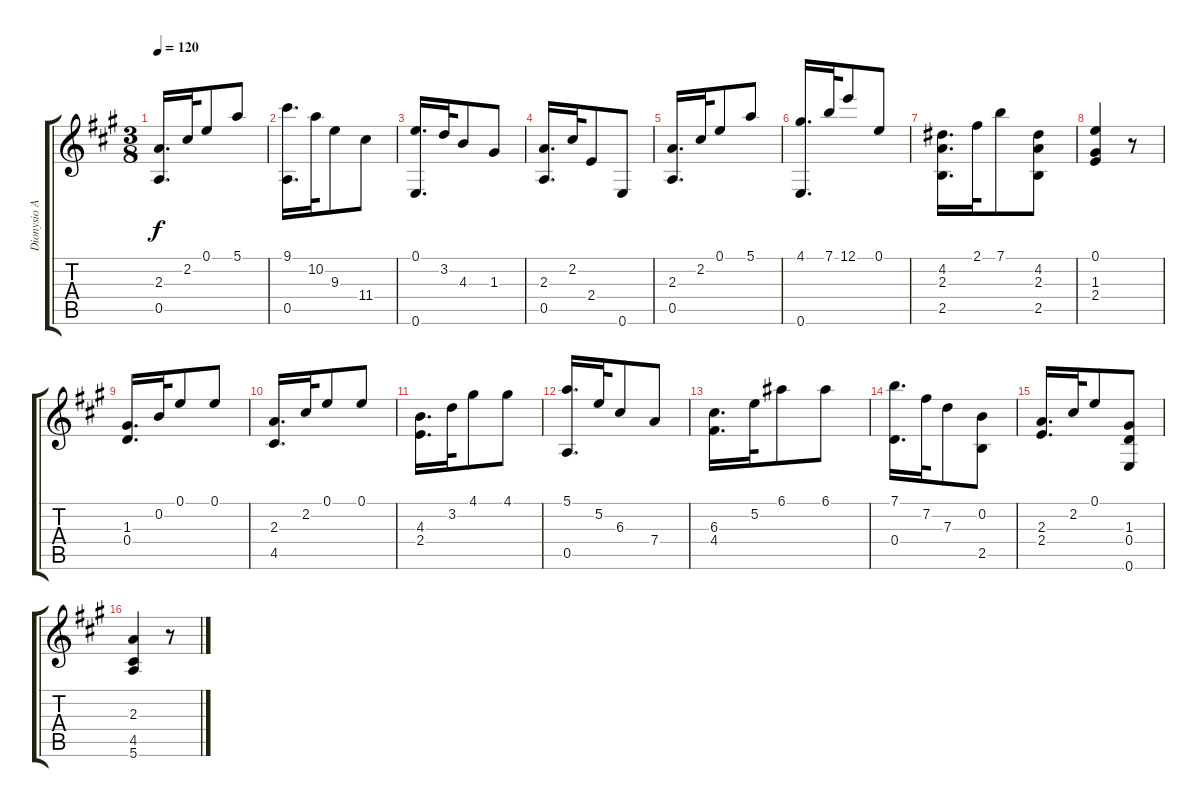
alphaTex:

\track ("Dionysio Aguado" "Dionysio A") {instrument acousticguitarnylon}
\staff {score tabs}
\tuning (E4 B3 G3 D3 A2 E2) {hide}
\ts (3 8)
\tempo 120
\clef g2
\ks a
(2.3 0.5).16{d dy f} 2.2.32 0.1.8 5.1.8 |
(9.1 0.5).16{d} 10.2.32 9.3.8 11.4.8 |
(0.1 0.6).16{d} 3.2.32 4.3.8 1.3.8 |
(2.3 0.5).16{d} 2.2.32 2.4.8 0.6.8 |
(2.3 0.5).16{d} 2.2.32 0.1.8 5.1.8 |
(4.1 0.6).16{d} 7.1.32 12.1.8 0.1.8 |
(4.2 2.3 2.5).16{d} 2.1.32 7.1.8 (4.2 2.3 2.5).8 |
(0.1 1.3 2.4).4 r.8 |
(1.3 0.4).16{d} 0.2.32 0.1.8 0.1.8 |
(2.3 4.5).16{d} 2.2.32 0.1.8 0.1.8 |
(4.3 2.4).16{d} 3.2.32 4.1.8 4.1.8 |
(5.1 0.5).16{d} 5.2.32 6.3.8 7.4.8 |
(6.3 4.4).16{d} 5.2.32 6.1.8 6.1.8 |
(7.1 0.4).16{d} 7.2.32 7.3.8 (0.2 2.5).8 |
(2.3 2.4).16{d} 2.2.32 0.1.8 (1.3 0.4 0.6).8 |
(2.3 4.5 5.6).4 r.8
